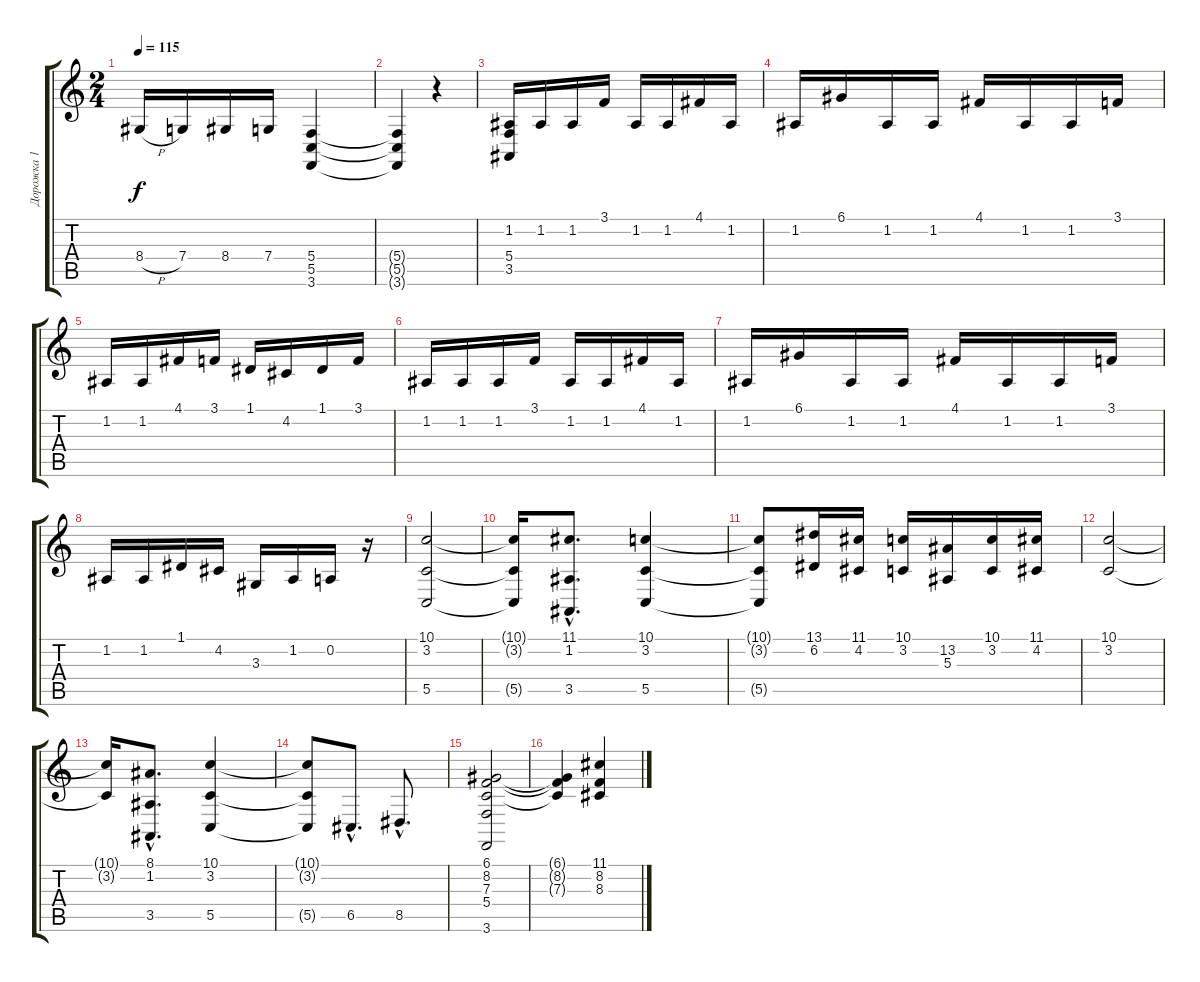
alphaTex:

\track ("Дорожка 1" "Дорожка 1") {instrument stringensemble1}
\staff {score tabs}
\tuning (D4 A3 F3 C3 G2 D2) {hide}
\ts (2 4)
\tempo 115
\clef g2
\ks c
8.4{h}.16{dy f} 7.4.16 8.4.16 7.4.16 (5.4 5.5 3.6).4 |
(5.4{t} 5.5{t} 3.6{t}).4 r.4 |
(1.2 5.4 3.5).16 1.2.16 1.2.16 3.1.16 1.2.16 1.2.16 4.1.16 1.2.16 |
1.2.16 6.1.16 1.2.16 1.2.16 4.1.16 1.2.16 1.2.16 3.1.16 |
1.2.16 1.2.16 4.1.16 3.1.16 1.1.16 4.2.16 1.1.16 3.1.16 |
1.2.16 1.2.16 1.2.16 3.1.16 1.2.16 1.2.16 4.1.16 1.2.16 |
1.2.16 6.1.16 1.2.16 1.2.16 4.1.16 1.2.16 1.2.16 3.1.16 |
1.2.16 1.2.16 1.1.16 4.2.16 3.3.16 1.2.16 0.2.16 r.16 |
(10.1 3.2 5.5).2 |
(10.1{t} 3.2{t} 5.5{t}).16 (11.1{hac} 1.2{hac} 3.5{hac}).8{d} (10.1 3.2 5.5).4 |
(10.1{t} 3.2{t} 5.5{t}).8 (13.1 6.2).16 (11.1 4.2).16 (10.1 3.2).16 (13.2 5.3).16 (10.1 3.2).16 (11.1 4.2).16 |
(10.1 3.2).2 |
(10.1{t} 3.2{t}).16 (8.1{hac} 1.2{hac} 3.5{hac}).8{d} (10.1 3.2 5.5).4 |
(10.1{t} 3.2{t} 5.5{t}).8 6.5{hac}.8{d} 8.5{hac}.8{d} |
(6.1 8.2 7.3 5.4 3.6).2 |
(6.1{t} 8.2{t} 7.3{t}).4 (11.1 8.2 8.3).4
